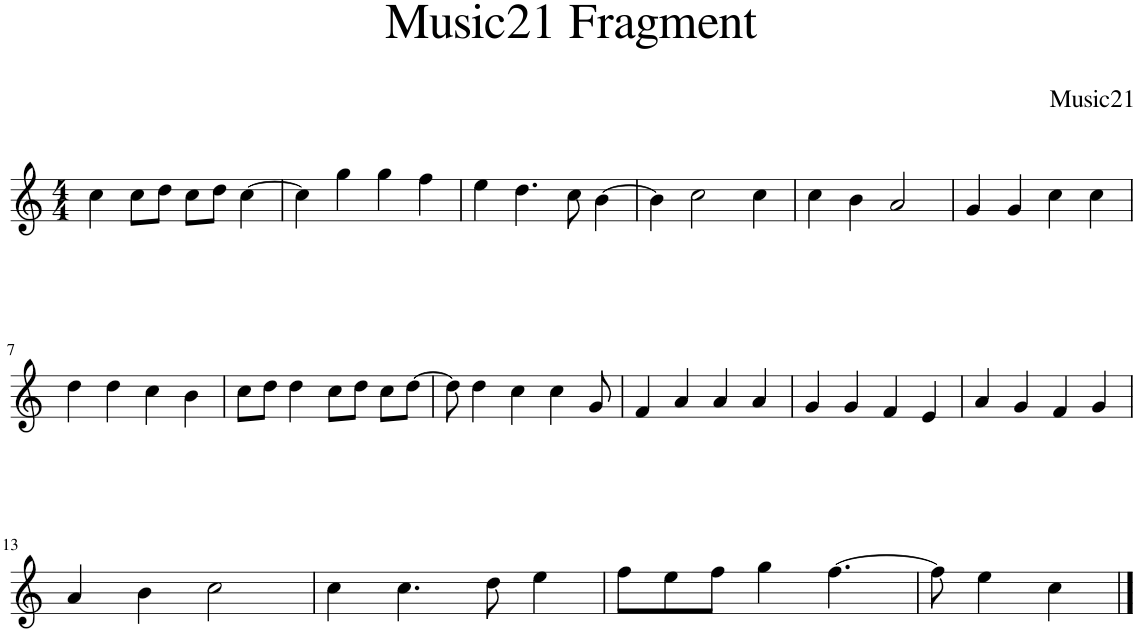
**kern
*part1
*staff1
*I"Piano
*I'Pno
*clefG2
*k[]
*M4/4
=1
4cc\
8cc\L
8dd\J
8cc\L
8dd\J
[4cc\
=2
4cc\]
4gg\
4gg\
4ff\
=3
4ee\
4.dd\
8cc\
[4b\
=4
4b\]
2cc\
4cc\
=5
4cc\
4b\
2a/
=6
4g/
4g/
4cc\
4cc\
!!LO:LB:g=z
=7
4dd\
4dd\
4cc\
4b\
=8
8cc\L
8dd\J
4dd\
8cc\L
8dd\J
8cc\L
[8dd\J
=9
8dd\]
4dd\
4cc\
4cc\
8g/
=10
4f/
4a/
4a/
4a/
=11
4g/
4g/
4f/
4e/
=12
4a/
4g/
4f/
4g/
!!LO:LB:g=z
=13
4a/
4b\
2cc\
=14
4cc\
4.cc\
8dd\
4ee\
=15
8ff\L
8ee\
8ff\J
4gg\
[4.ff\
=16
8ff\]
4ee\
4cc\
==
*-
